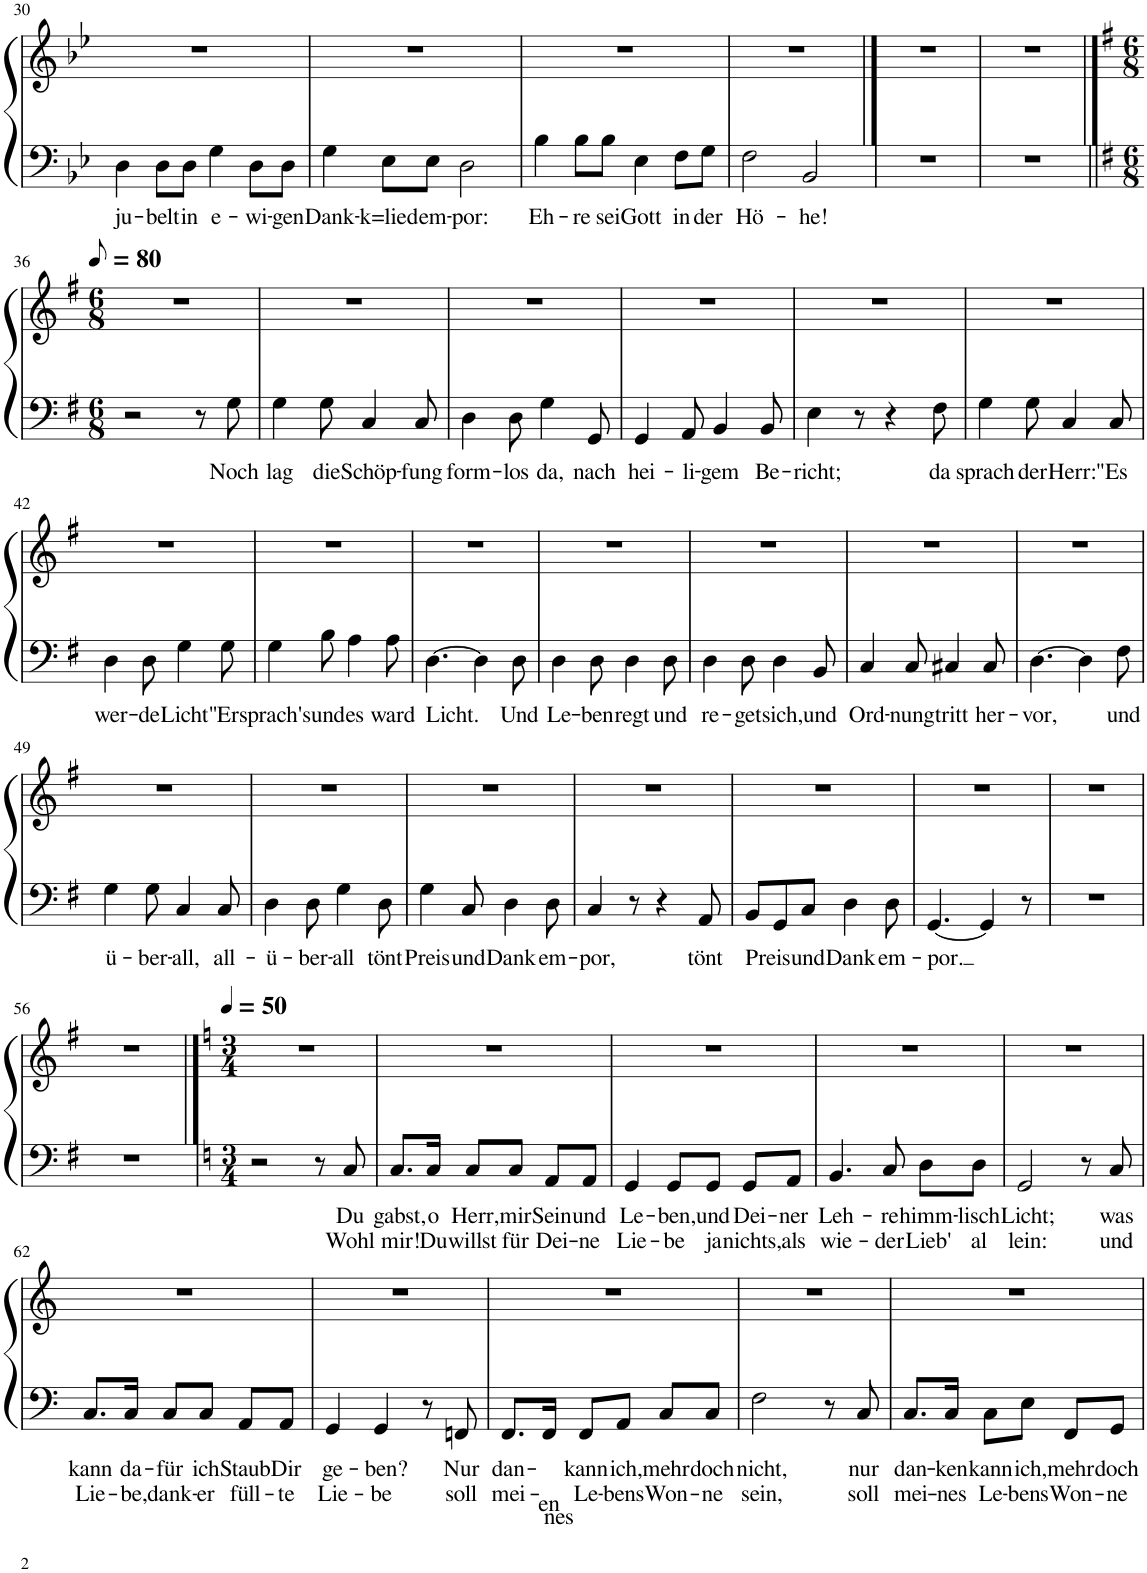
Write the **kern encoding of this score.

**kern	**text	**text	**kern
*part1	*part1	*part1	*part1
*staff2	*staff2	*staff2	*staff1
*I"Piano	*	*	*
*I'Pno.	*	*	*
!!LO:PB:g=z
*clefF4	*	*	*clefG2
*k[b-e-]	*	*	*k[b-e-]
*M4/4	*	*	*M4/4
*met(c)	*	*	*met(c)
=30	=30	=30	=30
!	!LO:LY:b	!	!
4D\	ju-	.	1r
!	!LO:LY:b	!	!
8D\L	-belt	.	.
!	!LO:LY:b	!	!
8D\J	in	.	.
!	!LO:LY:b	!	!
4G\	e-	.	.
!	!LO:LY:b	!	!
8D\L	-wi-	.	.
!	!LO:LY:b	!	!
8D\J	-gen	.	.
=31	=31	=31	=31
!	!LO:LY:b	!	!
4G\	Dank-	.	1r
!	!LO:LY:b	!	!
8E-\L	-k=lied	.	.
!	!LO:LY:b	!	!
8E-\J	em-	.	.
!	!LO:LY:b	!	!
2D\	-por:	.	.
=32	=32	=32	=32
!	!LO:LY:b	!	!
4B-\	Eh-	.	1r
!	!LO:LY:b	!	!
8B-\L	-re	.	.
!	!LO:LY:b	!	!
8B-\J	sei	.	.
!	!LO:LY:b	!	!
4E-\	Gott	.	.
!	!LO:LY:b	!	!
8F\L	in	.	.
!	!LO:LY:b	!	!
8G\J	der	.	.
=33	=33	=33	=33
!	!LO:LY:b	!	!
2F\	Hö-	.	1r
!	!LO:LY:b	!	!
2BB-/	-he!	.	.
==34	==34	==34	==34
1r	.	.	1r
=35	=35	=35	=35
1r	.	.	1r
!!LO:LB:g=z
==36	==36	==36	==36
*k[f#]	*	*	*k[f#]
*M6/8	*	*	*M6/8
*	*	*	*MM40
2r	.	.	2.r
8r	.	.	.
!	!LO:LY:b	!	!
8G\	Noch	.	.
=37	=37	=37	=37
!	!LO:LY:b	!	!
4G\	lag	.	2.r
!	!LO:LY:b	!	!
8G\	die	.	.
!	!LO:LY:b	!	!
4C/	Schöp-	.	.
!	!LO:LY:b	!	!
8C/	-fung	.	.
=38	=38	=38	=38
!	!LO:LY:b	!	!
4D\	-form-	.	2.r
!	!LO:LY:b	!	!
8D\	-los	.	.
!	!LO:LY:b	!	!
4G\	da,	.	.
!	!LO:LY:b	!	!
8GG/	nach	.	.
=39	=39	=39	=39
!	!LO:LY:b	!	!
4GG/	hei-	.	2.r
!	!LO:LY:b	!	!
8AA/	-li-	.	.
!	!LO:LY:b	!	!
4BB/	-gem	.	.
!	!LO:LY:b	!	!
8BB/	Be-	.	.
=40	=40	=40	=40
!	!LO:LY:b	!	!
4E\	-richt;	.	2.r
8r	.	.	.
4r	.	.	.
!	!LO:LY:b	!	!
8F#\	da	.	.
=41	=41	=41	=41
!	!LO:LY:b	!	!
4G\	sprach	.	2.r
!	!LO:LY:b	!	!
8G\	der	.	.
!	!LO:LY:b	!	!
4C/	Herr:	.	.
!	!LO:LY:b	!	!
8C/	"Es	.	.
!!LO:LB:g=z
=42	=42	=42	=42
!	!LO:LY:b	!	!
4D\	wer-	.	2.r
!	!LO:LY:b	!	!
8D\	-de	.	.
!	!LO:LY:b	!	!
4G\	Licht"	.	.
!	!LO:LY:b	!	!
8G\	Er	.	.
=43	=43	=43	=43
!	!LO:LY:b	!	!
4G\	sprach's	.	2.r
!	!LO:LY:b	!	!
8B\	und	.	.
!	!LO:LY:b	!	!
4A\	es	.	.
!	!LO:LY:b	!	!
8A\	ward	.	.
=44	=44	=44	=44
!	!LO:LY:b	!	!
[4.D\	Licht.	.	2.r
4D\]	.	.	.
!	!LO:LY:b	!	!
8D\	Und	.	.
=45	=45	=45	=45
!	!LO:LY:b	!	!
4D\	Le-	.	2.r
!	!LO:LY:b	!	!
8D\	-ben	.	.
!	!LO:LY:b	!	!
4D\	regt	.	.
!	!LO:LY:b	!	!
8D\	und	.	.
=46	=46	=46	=46
!	!LO:LY:b	!	!
4D\	re-	.	2.r
!	!LO:LY:b	!	!
8D\	-get	.	.
!	!LO:LY:b	!	!
4D\	sich,	.	.
!	!LO:LY:b	!	!
8BB/	und	.	.
=47	=47	=47	=47
!	!LO:LY:b	!	!
4C/	Ord-	.	2.r
!	!LO:LY:b	!	!
8C/	-nung	.	.
!	!LO:LY:b	!	!
4C#X/	tritt	.	.
!	!LO:LY:b	!	!
8C#/	her-	.	.
=48	=48	=48	=48
!	!LO:LY:b	!	!
[4.D\	-vor,	.	2.r
4D\]	.	.	.
!	!LO:LY:b	!	!
8F#\	und	.	.
!!LO:LB:g=z
=49	=49	=49	=49
!	!LO:LY:b	!	!
4G\	ü-	.	2.r
!	!LO:LY:b	!	!
8G\	-ber-	.	.
!	!LO:LY:b	!	!
4C/	-all,	.	.
!	!LO:LY:b	!	!
8C/	all-	.	.
=50	=50	=50	=50
!	!LO:LY:b	!	!
4D\	-ü-	.	2.r
!	!LO:LY:b	!	!
8D\	-ber-	.	.
!	!LO:LY:b	!	!
4G\	-all	.	.
!	!LO:LY:b	!	!
8D\	tönt	.	.
=51	=51	=51	=51
!	!LO:LY:b	!	!
4G\	Preis	.	2.r
!	!LO:LY:b	!	!
8C/	und	.	.
!	!LO:LY:b	!	!
4D\	Dank	.	.
!	!LO:LY:b	!	!
8D\	em-	.	.
=52	=52	=52	=52
!	!LO:LY:b	!	!
4C/	-por,	.	2.r
8r	.	.	.
4r	.	.	.
!	!LO:LY:b	!	!
8AA/	tönt	.	.
=53	=53	=53	=53
!	!LO:LY:b	!	!
8BB/L	Preis	.	2.r
8GG/	.	.	.
!	!LO:LY:b	!	!
8C/J	und	.	.
!	!LO:LY:b	!	!
4D\	Dank	.	.
!	!LO:LY:b	!	!
8D\	em-	.	.
=54	=54	=54	=54
!	!LO:LY:b	!	!
[4.GG/	-por.	.	2.r
4GG/]	.	.	.
8r	.	.	.
=55	=55	=55	=55
2.r	.	.	2.r
!!LO:LB:g=z
=56	=56	=56	=56
2.r	.	.	2.r
==57	==57	==57	==57
*k[]	*	*	*k[]
*M3/4	*	*	*M3/4
*	*	*	*MM50
2r	.	.	2.r
8r	.	.	.
!	!LO:LY:b	!LO:LY:b	!
8C/	Du	Wohl	.
=58	=58	=58	=58
!	!LO:LY:b	!LO:LY:b	!
8.C/L	gabst,	mir!	2.r
!	!LO:LY:b	!LO:LY:b	!
16C/Jk	o	Du	.
!	!LO:LY:b	!LO:LY:b	!
8C/L	Herr,	willst	.
!	!LO:LY:b	!LO:LY:b	!
8C/J	mir	für	.
!	!LO:LY:b	!LO:LY:b	!
8AA/L	Sein	Dei-	.
!	!LO:LY:b	!LO:LY:b	!
8AA/J	und	-ne	.
=59	=59	=59	=59
!	!LO:LY:b	!LO:LY:b	!
4GG/	Le-	Lie-	2.r
!	!LO:LY:b	!LO:LY:b	!
8GG/L	-ben,	-be	.
!	!LO:LY:b	!LO:LY:b	!
8GG/J	und	ja	.
!	!LO:LY:b	!LO:LY:b	!
8GG/L	Dei-	nichts,	.
!	!LO:LY:b	!LO:LY:b	!
8AA/J	-ner	als	.
=60	=60	=60	=60
!	!LO:LY:b	!LO:LY:b	!
4.BB/	Leh-	wie-	2.r
!	!LO:LY:b	!LO:LY:b	!
8C/	-re	-der	.
!	!LO:LY:b	!LO:LY:b	!
8D\L	himm-	Lieb'	.
!	!LO:LY:b	!LO:LY:b	!
8D\J	-lisch	al	.
=61	=61	=61	=61
!	!LO:LY:b	!LO:LY:b	!
2GG/	Licht;	lein:	2.r
8r	.	.	.
!	!LO:LY:b	!LO:LY:b	!
8C/	was	und	.
!!LO:LB:g=z
=62	=62	=62	=62
!	!LO:LY:b	!LO:LY:b	!
8.C/L	kann	Lie-	2.r
!	!LO:LY:b	!LO:LY:b	!
16C/Jk	da-	-be,	.
!	!LO:LY:b	!LO:LY:b	!
8C/L	-für	dank-	.
!	!LO:LY:b	!LO:LY:b	!
8C/J	ich	-er	.
!	!LO:LY:b	!LO:LY:b	!
8AA/L	Staub	füll-	.
!	!LO:LY:b	!LO:LY:b	!
8AA/J	Dir	-te	.
=63	=63	=63	=63
!	!LO:LY:b	!LO:LY:b	!
4GG/	ge-	Lie-	2.r
!	!LO:LY:b	!LO:LY:b	!
4GG/	-ben?	-be	.
8r	.	.	.
!	!LO:LY:b	!LO:LY:b	!
8FFn/	Nur	soll	.
=64	=64	=64	=64
!	!LO:LY:b	!LO:LY:b	!
8.FF/L	dan-	mei-	2.r
!	!LO:LY:b	!LO:LY:b	!
16FF/Jk	-en	-nes	.
!	!LO:LY:b	!LO:LY:b	!
8FF/L	kann	Le-	.
!	!LO:LY:b	!LO:LY:b	!
8AA/J	ich,	-bens	.
!	!LO:LY:b	!LO:LY:b	!
8C/L	mehr	Won-	.
!	!LO:LY:b	!LO:LY:b	!
8C/J	doch	-ne	.
=65	=65	=65	=65
!	!LO:LY:b	!LO:LY:b	!
2F\	nicht,	sein,	2.r
8r	.	.	.
!	!LO:LY:b	!LO:LY:b	!
8C/	nur	soll	.
=66	=66	=66	=66
!	!LO:LY:b	!LO:LY:b	!
8.C/L	dan-	mei-	2.r
!	!LO:LY:b	!LO:LY:b	!
16C/Jk	-ken	-nes	.
!	!LO:LY:b	!LO:LY:b	!
8C\L	kann	Le-	.
!	!LO:LY:b	!LO:LY:b	!
8E\J	ich,	-bens	.
!	!LO:LY:b	!LO:LY:b	!
8FF/L	mehr	Won-	.
!	!LO:LY:b	!LO:LY:b	!
8GG/J	doch	-ne	.
=	=	=	=
*-	*-	*-	*-
